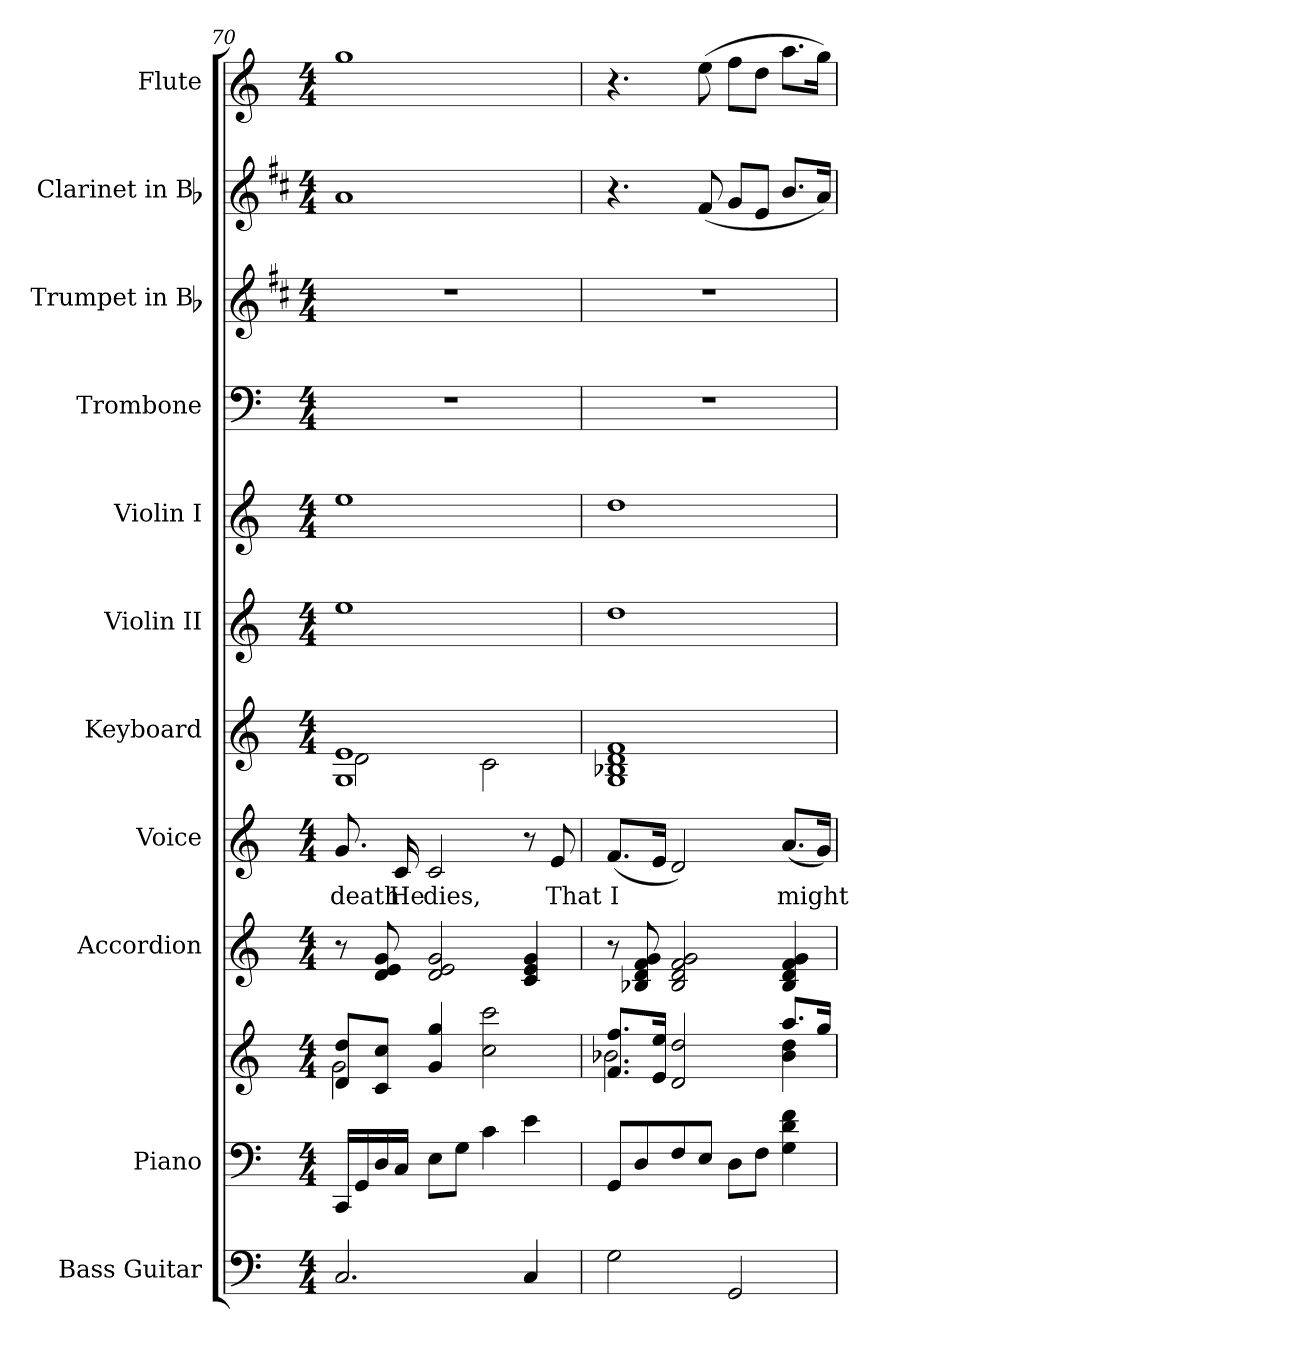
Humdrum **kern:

**kern	**kern	**kern	**kern	**kern	**text	**kern	**kern	**kern	**kern	**kern	**kern	**kern
*part11	*part10	*part10	*part9	*part8	*part8	*part7	*part6	*part5	*part4	*part3	*part2	*part1
*staff12	*staff11	*staff10	*staff9	*staff8	*staff8	*staff7	*staff6	*staff5	*staff4	*staff3	*staff2	*staff1
*I"Bass Guitar	*I"Piano	*	*I"Accordion	*I"Voice	*	*I"Keyboard	*I"Violin II	*I"Violin I	*I"Trombone	*I"Trumpet in Bb	*I"Clarinet in Bb	*I"Flute
*I'Bass	*I'Pno.	*	*I'Accord.	*I'Voice	*	*I'Kbd.	*I'Vln. II	*I'Vln. I	*I'Tbn.	*I'Tpt.	*I'Cl.	*I'Fl.
*clefF4	*clefF4	*clefG2	*clefG2	*clefG2	*	*clefG2	*clefG2	*clefG2	*clefF4	*clefG2	*clefG2	*clefG2
*ITrd7c12	*	*	*	*	*	*	*	*	*ITrd8c14	*ITrd1c2	*ITrd1c2	*
*k[]	*k[]	*k[]	*k[]	*k[]	*	*k[]	*k[]	*k[]	*k[]	*k[]	*k[]	*k[]
*C:	*C:	*C:	*C:	*C:	*	*C:	*C:	*C:	*C:	*C:	*C:	*C:
*M4/4	*M4/4	*M4/4	*M4/4	*M4/4	*	*M4/4	*M4/4	*M4/4	*M4/4	*M4/4	*M4/4	*M4/4
=70	=70	=70	=70	=70	=70	=70	=70	=70	=70	=70	=70	=70
*	*	*^	*	*	*	*	*	*	*	*	*	*
!	!	!	!	!	!	!LO:LY:b:color=#000000	!	!	!	!	!	!	!
*	*	*	*	*	*	*	*^	*	*	*	*	*	*
2.CCi/	16CCi/LL	8di/ 8ddiL	2gi\	8r	8.gi/	death	1Gi 1ei	2di\	1eei	1eei	1r	1r	1gi	1ggi
.	16GGi/	.	.	.	.	.	.	.	.	.	.	.	.	.
.	16Di/	8ci/ 8cciJ	.	8di/ 8ei 8gi	.	.	.	.	.	.	.	.	.	.
!	!	!	!	!	!	!LO:LY:b:color=#000000	!	!	!	!	!	!	!	!
.	16Ci/JJ	.	.	.	16ci/	He	.	.	.	.	.	.	.	.
!	!	!	!	!	!	!LO:LY:b:color=#000000	!	!	!	!	!	!	!	!
.	8Ei\L	4gi/ 4ggi	.	2di/ 2ei 2gi	2ci/	dies,	.	.	.	.	.	.	.	.
.	8Gi\J	.	.	.	.	.	.	.	.	.	.	.	.	.
.	4ci\	2cci\ 2ccci	2ryy	.	.	.	.	2ci\	.	.	.	.	.	.
4CCi/	4ei\	.	.	4ci/ 4ei 4gi	8r	.	.	.	.	.	.	.	.	.
!	!	!	!	!	!	!LO:LY:b:color=#000000	!	!	!	!	!	!	!	!
.	.	.	.	.	8ei/	That	.	.	.	.	.	.	.	.
*	*	*	*	*	*	*	*v	*v	*	*	*	*	*	*
=71	=71	=71	=71	=71	=71	=71	=71	=71	=71	=71	=71	=71	=71
!	!	!	!	!	!	!LO:LY:b:color=#000000	!	!	!	!	!	!	!
2GGi\	8GGi/L	8.fi/ 8.ffiL	2.b-Xi\	8r	(8.fi/L	I	1Gi 1B-Xi 1di 1fi	1ddi	1ddi	1r	1r	4.r	4.r
.	8Di/	.	.	8B-Xi/ 8di 8fi 8gi	.	.	.	.	.	.	.	.	.
.	.	16ei/ 16eeiJk	.	.	16ei/Jk	.	.	.	.	.	.	.	.
.	8Fi/	2di/ 2ddi	.	2B-i/ 2di 2fi 2gi	2di/)	.	.	.	.	.	.	.	.
.	8Ei/J	.	.	.	.	.	.	.	.	.	.	(8ei/	(8eei\
2GGGi/	8Di\L	.	.	.	.	.	.	.	.	.	.	8fi/L	8ffi\L
.	8Fi\J	.	.	.	.	.	.	.	.	.	.	8di/J	8ddi\J
!	!	!	!	!	!	!LO:LY:b:color=#000000	!	!	!	!	!	!	!
.	4Gi\ 4di 4fi	8.aai/L	4b-i\ 4ddi	4B-i/ 4di 4fi 4gi	(8.ai/L	might	.	.	.	.	.	8.ai/L	8.aai\L
.	.	16ggi/Jk	.	.	16gi/Jk)	.	.	.	.	.	.	16gi/Jk)	16ggi\Jk)
*	*	*v	*v	*	*	*	*	*	*	*	*	*	*
=	=	=	=	=	=	=	=	=	=	=	=	=
*-	*-	*-	*-	*-	*-	*-	*-	*-	*-	*-	*-	*-
